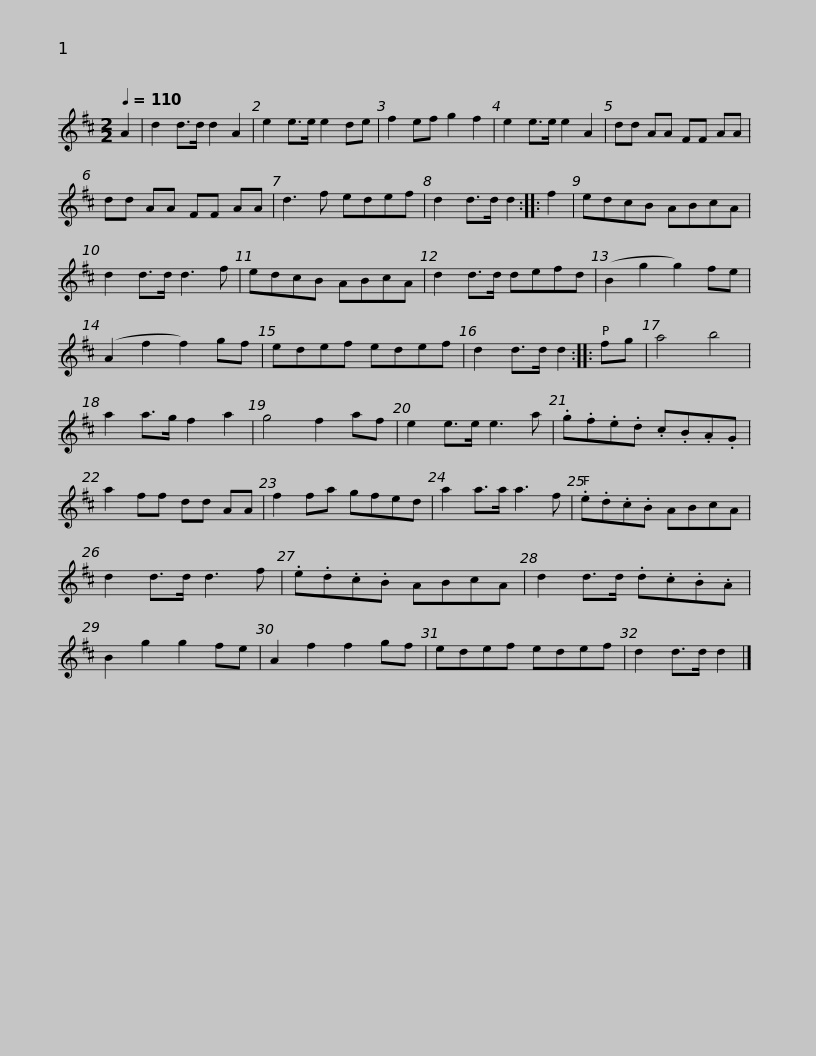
X:1
L:1/8
Q:1/4=110
M:2/2
I:linebreak $
K:D
V:1 treble
V:1
 A2 | d2 d>d d2 A2 | e2 e>e e2 de | f2 ef g2 f2 | e2 e>e e2 A2 |$ %5
 dd AA FF AA | dd AA FF AA | d3 f edef | d2 d>d d2 ::$ f2 | %10
 edcB ABcA | d2 d>d d3 f | edcB ABcA | d2 d>d defd |$ (B2 g2 g2) fe | %15
 (A2 f2 f2) gf | edef edef | d2 d>d d2 ::$ fg | a4 b4 | %20
 a2 a>g f2 a2 | g4 f2 af | e2 e>e e3 a |$ .g.f.e.d .c.B.A.G | a2 ff dd AA | %25
 f2 fa gfed | a2 a>a a3 f |$ .e.d.c.B ABcA | d2 d>d d3 f | .e.d.c.B ABcA | %30
 d2 d>d .d.c.B.A |$ B2 g2 g2 fe | A2 f2 f2 gf | edef edef | d2 d>d d2 |] %35
